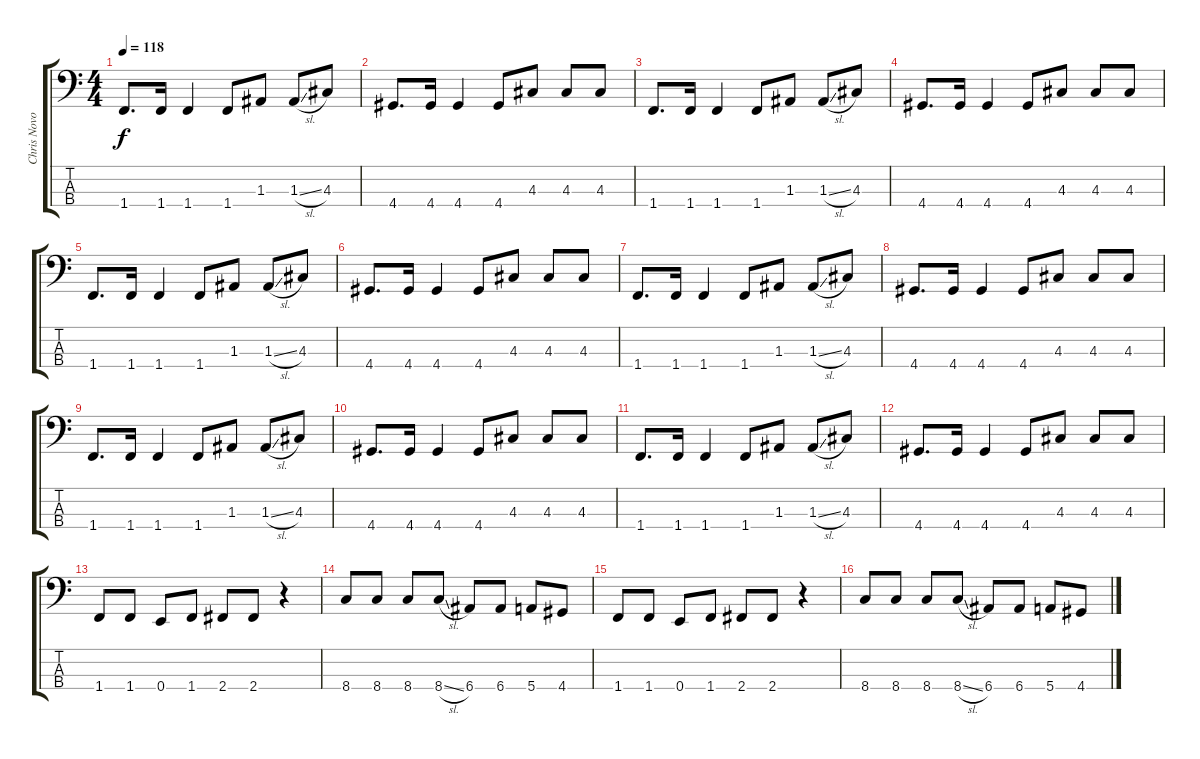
\track ("Chris Novoselic" "Chris Novo") {instrument electricbassfinger}
\staff {score tabs}
\tuning (G2 D2 A1 E1) {hide}
\ts (4 4)
\tempo 118
\clef f4
\ks c
1.4.8{d dy f} 1.4.16 1.4.4 1.4.8 1.3.8 1.3{sl}.8 4.3.8 |
4.4.8{d} 4.4.16 4.4.4 4.4.8 4.3.8 4.3.8 4.3.8 |
1.4.8{d} 1.4.16 1.4.4 1.4.8 1.3.8 1.3{sl}.8 4.3.8 |
4.4.8{d} 4.4.16 4.4.4 4.4.8 4.3.8 4.3.8 4.3.8 |
1.4.8{d} 1.4.16 1.4.4 1.4.8 1.3.8 1.3{sl}.8 4.3.8 |
4.4.8{d} 4.4.16 4.4.4 4.4.8 4.3.8 4.3.8 4.3.8 |
1.4.8{d} 1.4.16 1.4.4 1.4.8 1.3.8 1.3{sl}.8 4.3.8 |
4.4.8{d} 4.4.16 4.4.4 4.4.8 4.3.8 4.3.8 4.3.8 |
1.4.8{d} 1.4.16 1.4.4 1.4.8 1.3.8 1.3{sl}.8 4.3.8 |
4.4.8{d} 4.4.16 4.4.4 4.4.8 4.3.8 4.3.8 4.3.8 |
1.4.8{d} 1.4.16 1.4.4 1.4.8 1.3.8 1.3{sl}.8 4.3.8 |
4.4.8{d} 4.4.16 4.4.4 4.4.8 4.3.8 4.3.8 4.3.8 |
1.4.8 1.4.8 0.4.8 1.4.8 2.4.8 2.4.8 r.4 |
8.4.8 8.4.8 8.4.8 8.4{sl}.8 6.4.8 6.4.8 5.4.8 4.4.8 |
1.4.8 1.4.8 0.4.8 1.4.8 2.4.8 2.4.8 r.4 |
8.4.8 8.4.8 8.4.8 8.4{sl}.8 6.4.8 6.4.8 5.4.8 4.4.8
